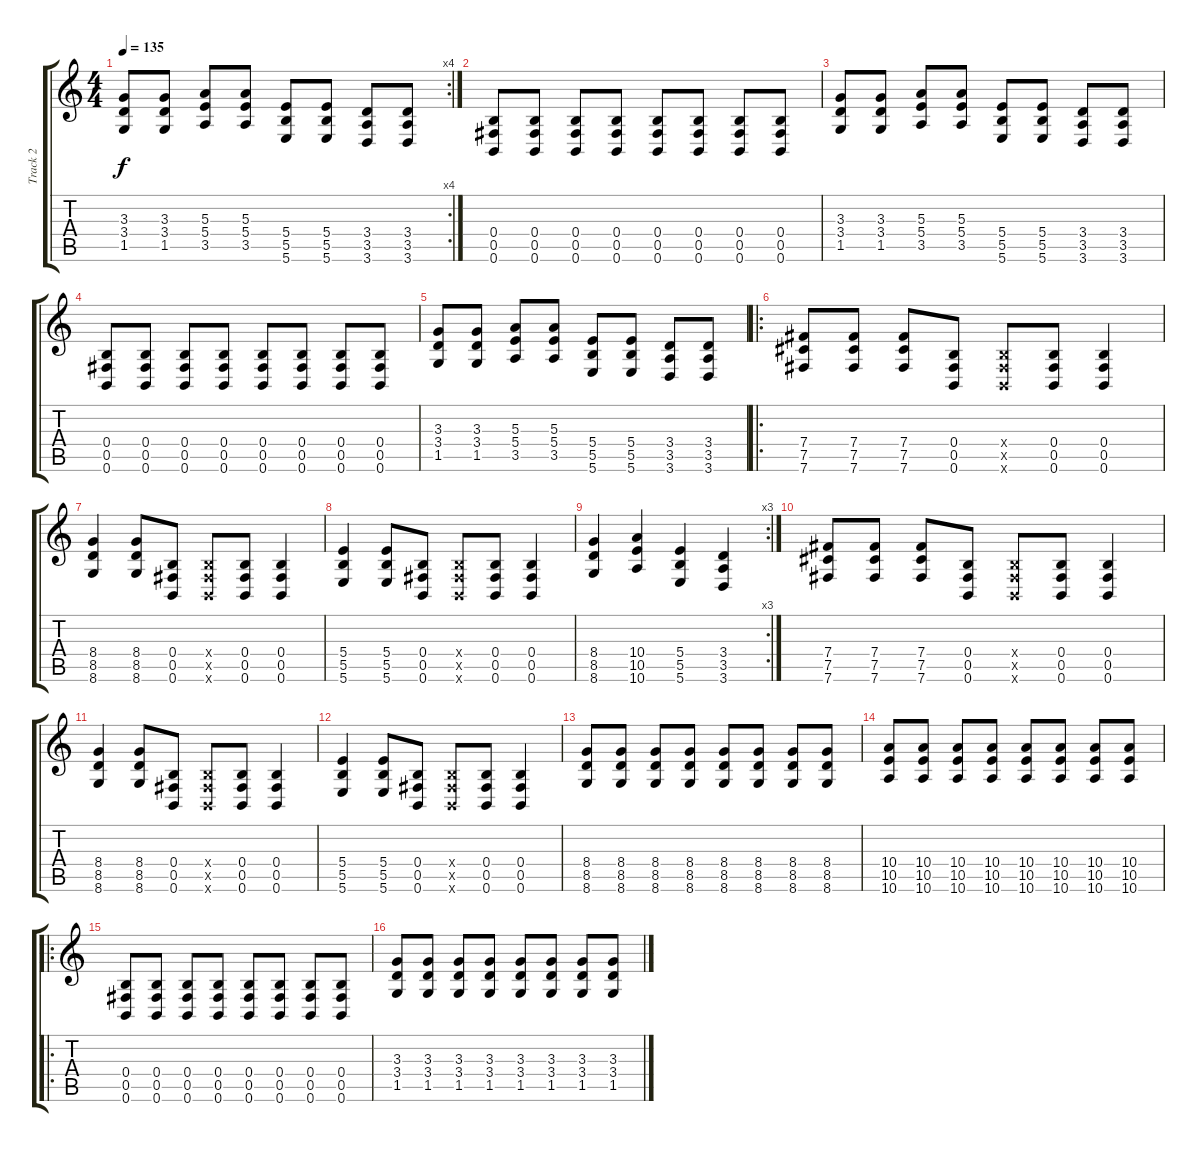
\track ("Track 2" "Track 2") {instrument distortionguitar}
\staff {score tabs}
\tuning (Db4 Ab3 E3 B2 Gb2 B1) {hide}
\rc 4
\ts (4 4)
\tempo 135
\clef g2
\ks c
(3.3 3.4 1.5).8{dy f} (3.3 3.4 1.5).8 (5.3 5.4 3.5).8 (5.3 5.4 3.5).8 (5.4 5.5 5.6).8 (5.4 5.5 5.6).8 (3.4 3.5 3.6).8 (3.4 3.5 3.6).8 |
(0.4 0.5 0.6).8 (0.4 0.5 0.6).8 (0.4 0.5 0.6).8 (0.4 0.5 0.6).8 (0.4 0.5 0.6).8 (0.4 0.5 0.6).8 (0.4 0.5 0.6).8 (0.4 0.5 0.6).8 |
(3.3 3.4 1.5).8 (3.3 3.4 1.5).8 (5.3 5.4 3.5).8 (5.3 5.4 3.5).8 (5.4 5.5 5.6).8 (5.4 5.5 5.6).8 (3.4 3.5 3.6).8 (3.4 3.5 3.6).8 |
(0.4 0.5 0.6).8 (0.4 0.5 0.6).8 (0.4 0.5 0.6).8 (0.4 0.5 0.6).8 (0.4 0.5 0.6).8 (0.4 0.5 0.6).8 (0.4 0.5 0.6).8 (0.4 0.5 0.6).8 |
(3.3 3.4 1.5).8 (3.3 3.4 1.5).8 (5.3 5.4 3.5).8 (5.3 5.4 3.5).8 (5.4 5.5 5.6).8 (5.4 5.5 5.6).8 (3.4 3.5 3.6).8 (3.4 3.5 3.6).8 |
\ro
(7.4 7.5 7.6).8 (7.4 7.5 7.6).8 (7.4 7.5 7.6).8 (0.4 0.5 0.6).8 (0.4{x} 0.5{x} 0.6{x}).8 (0.4 0.5 0.6).8 (0.4 0.5 0.6).4 |
(8.4 8.5 8.6).4 (8.4 8.5 8.6).8 (0.4 0.5 0.6).8 (0.4{x} 0.5{x} 0.6{x}).8 (0.4 0.5 0.6).8 (0.4 0.5 0.6).4 |
(5.4 5.5 5.6).4 (5.4 5.5 5.6).8 (0.4 0.5 0.6).8 (0.4{x} 0.5{x} 0.6{x}).8 (0.4 0.5 0.6).8 (0.4 0.5 0.6).4 |
\rc 3
(8.4 8.5 8.6).4 (10.4 10.5 10.6).4 (5.4 5.5 5.6).4 (3.4 3.5 3.6).4 |
(7.4 7.5 7.6).8 (7.4 7.5 7.6).8 (7.4 7.5 7.6).8 (0.4 0.5 0.6).8 (0.4{x} 0.5{x} 0.6{x}).8 (0.4 0.5 0.6).8 (0.4 0.5 0.6).4 |
(8.4 8.5 8.6).4 (8.4 8.5 8.6).8 (0.4 0.5 0.6).8 (0.4{x} 0.5{x} 0.6{x}).8 (0.4 0.5 0.6).8 (0.4 0.5 0.6).4 |
(5.4 5.5 5.6).4 (5.4 5.5 5.6).8 (0.4 0.5 0.6).8 (0.4{x} 0.5{x} 0.6{x}).8 (0.4 0.5 0.6).8 (0.4 0.5 0.6).4 |
(8.4 8.5 8.6).8 (8.4 8.5 8.6).8 (8.4 8.5 8.6).8 (8.4 8.5 8.6).8 (8.4 8.5 8.6).8 (8.4 8.5 8.6).8 (8.4 8.5 8.6).8 (8.4 8.5 8.6).8 |
(10.4 10.5 10.6).8 (10.4 10.5 10.6).8 (10.4 10.5 10.6).8 (10.4 10.5 10.6).8 (10.4 10.5 10.6).8 (10.4 10.5 10.6).8 (10.4 10.5 10.6).8 (10.4 10.5 10.6).8 |
\ro
(0.4 0.5 0.6).8 (0.4 0.5 0.6).8 (0.4 0.5 0.6).8 (0.4 0.5 0.6).8 (0.4 0.5 0.6).8 (0.4 0.5 0.6).8 (0.4 0.5 0.6).8 (0.4 0.5 0.6).8 |
(3.3 3.4 1.5).8 (3.3 3.4 1.5).8 (3.3 3.4 1.5).8 (3.3 3.4 1.5).8 (3.3 3.4 1.5).8 (3.3 3.4 1.5).8 (3.3 3.4 1.5).8 (3.3 3.4 1.5).8
